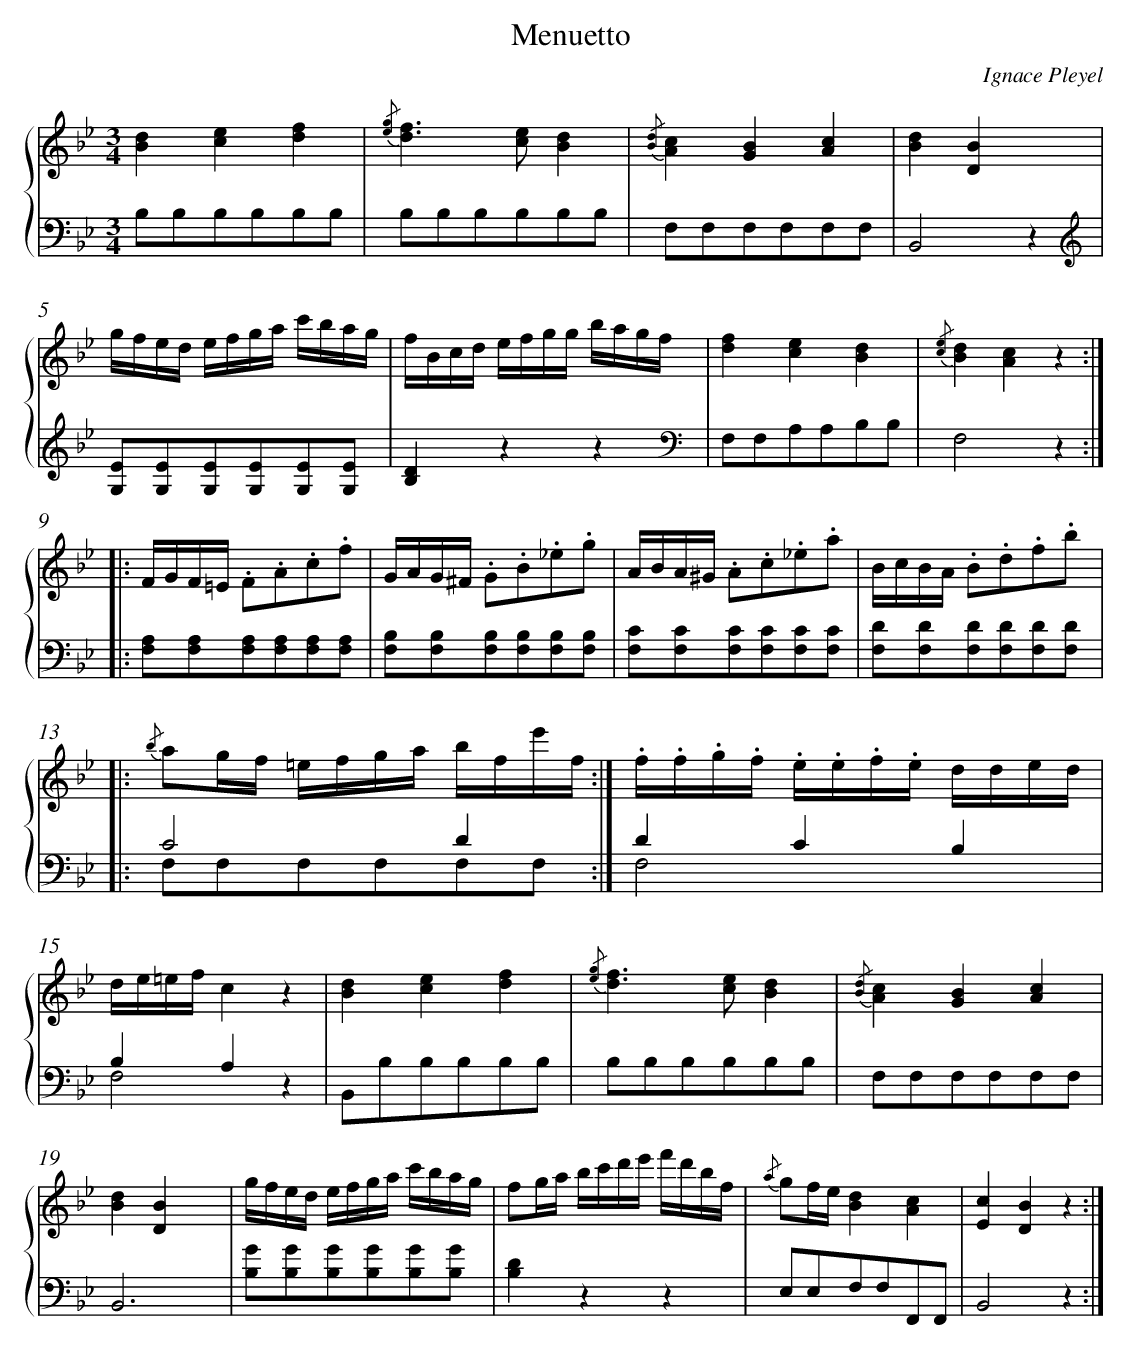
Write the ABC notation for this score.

X:1
T: Menuetto
C: Ignace Pleyel
L: 1/8
M: 3/4
%%staves {1 2}
V: 1 clef=treble
V: 2 clef=bass
K: Bb
[V:1] [d2B2][e2c2][f2d2] |
[V:2] B,B,B,B,B,B, |
[V:1] {/[ge]}[f2d2]>[e2c2][d2B2] |
[V:2] B,B,B,B,B,B, |
[V:1] {/[dB]}[c2A2][B2G2][c2A2] |
[V:2] F,F,F,F,F,F, |
[V:1] [d2B2][B2D2]x2 |
[V:2] B,,4z2 |
[V:1] g/f/e/d/ e/f/g/a/ c'/b/a/g/ |
[V:2] [K:clef=treble][EG,][EG,][EG,][EG,][EG,][EG,] |
[V:1] f/B/c/d/ e/f/g/g/ b/a/g/f/ |
[V:2] [D2B,2]z2z2[K:clef=bass] |
[V:1] [f2d2][e2c2][d2B2] |
[V:2] F,F,A,A,B,B, |
[V:1] {/[ec]}[d2B2][c2A2]z2 :|]|:
[V:2] F,4z2 :|]|:
[V:1] F/G/F/=E/ .F.A.c.f |
[V:2] [A,F,][A,F,][A,F,][A,F,][A,F,][A,F,] |
[V:1] G/A/G/^F/ .G.B._e.g |
[V:2] [B,F,][B,F,][B,F,][B,F,][B,F,][B,F,] |
[V:1] A/B/A/^G/ .A.c._e.a |
[V:2] [CF,][CF,][CF,][CF,][CF,][CF,] |
[V:1] B/c/B/A/ .B.d.f.b ]|:
[V:2] [DF,][DF,][DF,][DF,][DF,][DF,] ]|:
[V:1] {/b} ag/f/ =e/f/g/a/ b/f/e'/f/ :|]
[V:2] C4D2 & F,F,F,F,F,F, :|]
[V:1] .f/.f/.g/.f/ .e/.e/.f/.e/ d/d/e/d/ |
[V:2] D2C2B,2 & F,4x2 |
[V:1] d/e/=e/f/c2z2 |
[V:2] B,2A,2z2 & F,4x2 |
[V:1] [d2B2][e2c2][f2d2] |
[V:2] B,,B,B,B,B,B, |
[V:1] {/[ge]}[f2d2]>[e2c2][d2B2] |
[V:2] B,B,B,B,B,B, |
[V:1] {/[dB]}[c2A2][B2G2][c2A2] |
[V:2] F,F,F,F,F,F, |
[V:1] [d2B2][B2D2]x2 |
[V:2] B,,6 |
[V:1] g/f/e/d/ e/f/g/a/ c'/b/a/g/ |
[V:2] [GB,][GB,][GB,][GB,][GB,][GB,] |
[V:1] fg/a/ b/c'/d'/e'/ f'/d'/b/f/ |
[V:2] [D2B,2]z2z2 |
[V:1] {/a} gf/e/[d2B2][c2A2] |
[V:2] E,E,F,F,F,,F,, |
[V:1] [c2E2][B2D2]z2 :|]
[V:2] B,,4z2 :|]
